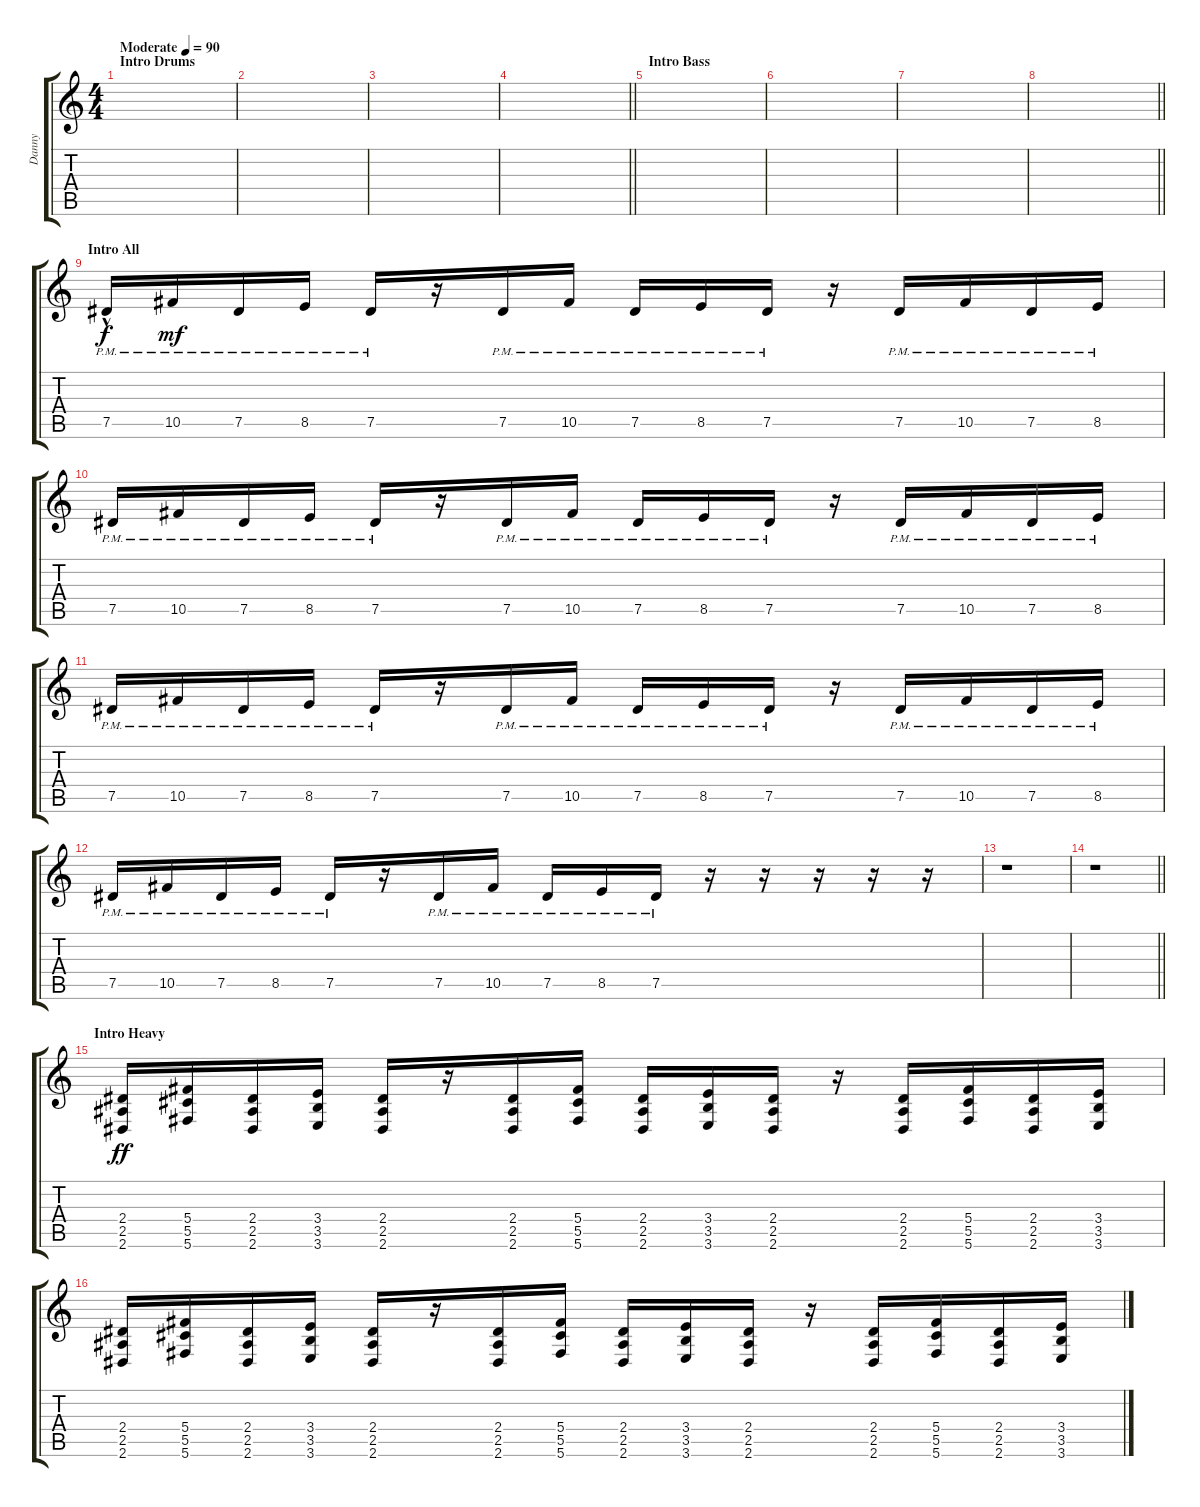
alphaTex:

\track ("Danny" "Danny") {instrument distortionguitar}
\staff {score tabs}
\tuning (Eb4 Bb3 Gb3 Db3 Ab2 Db2) {hide}
\ts (4 4)
\section ("" "Intro Drums")
\tempo (90 "Moderate")
\clef g2
\ks c
|
|
|
\barLineRight lightlight
|
\section ("" "Intro Bass")
|
|
|
\barLineRight lightlight
|
\section ("" "Intro All")
7.5{hac pm}.16 10.5{pm}.16{dy mf} 7.5{pm}.16 8.5{pm}.16 7.5{pm}.16 r.16 7.5{pm}.16 10.5{pm}.16 7.5{pm}.16 8.5{pm}.16 7.5{pm}.16 r.16 7.5{pm}.16 10.5{pm}.16 7.5{pm}.16 8.5{pm}.16 |
7.5{pm}.16 10.5{pm}.16 7.5{pm}.16 8.5{pm}.16 7.5{pm}.16 r.16 7.5{pm}.16 10.5{pm}.16 7.5{pm}.16 8.5{pm}.16 7.5{pm}.16 r.16 7.5{pm}.16 10.5{pm}.16 7.5{pm}.16 8.5{pm}.16 |
7.5{pm}.16 10.5{pm}.16 7.5{pm}.16 8.5{pm}.16 7.5{pm}.16 r.16 7.5{pm}.16 10.5{pm}.16 7.5{pm}.16 8.5{pm}.16 7.5{pm}.16 r.16 7.5{pm}.16 10.5{pm}.16 7.5{pm}.16 8.5{pm}.16 |
7.5{pm}.16 10.5{pm}.16 7.5{pm}.16 8.5{pm}.16 7.5{pm}.16 r.16 7.5{pm}.16 10.5{pm}.16 7.5{pm}.16 8.5{pm}.16 7.5{pm}.16 r.16 r.16 r.16 r.16 r.16 |
r.1 |
\barLineRight lightlight
r.1 |
\section ("" "Intro Heavy")
(2.4 2.5 2.6).16{dy ff} (5.4 5.5 5.6).16 (2.4 2.5 2.6).16 (3.4 3.5 3.6).16 (2.4 2.5 2.6).16 r.16 (2.4 2.5 2.6).16 (5.4 5.5 5.6).16 (2.4 2.5 2.6).16 (3.4 3.5 3.6).16 (2.4 2.5 2.6).16 r.16 (2.4 2.5 2.6).16 (5.4 5.5 5.6).16 (2.4 2.5 2.6).16 (3.4 3.5 3.6).16 |
(2.4 2.5 2.6).16 (5.4 5.5 5.6).16 (2.4 2.5 2.6).16 (3.4 3.5 3.6).16 (2.4 2.5 2.6).16 r.16 (2.4 2.5 2.6).16 (5.4 5.5 5.6).16 (2.4 2.5 2.6).16 (3.4 3.5 3.6).16 (2.4 2.5 2.6).16 r.16 (2.4 2.5 2.6).16 (5.4 5.5 5.6).16 (2.4 2.5 2.6).16 (3.4 3.5 3.6).16
